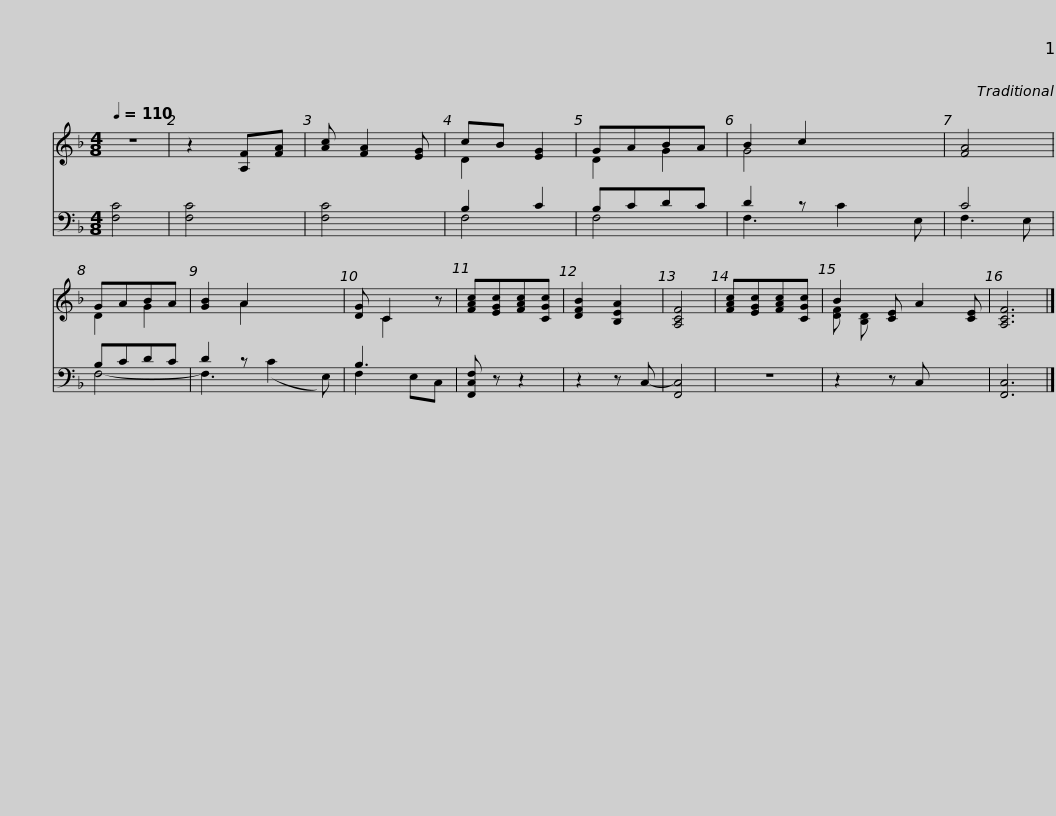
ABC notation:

X:1
%%score ( 1 2 ) ( 3 4 )
L:1/8
Q:1/4=110
M:4/8
I:linebreak $
K:F
V:1 treble
V:2 treble
V:3 bass
V:4 bass
V:1
 z4 | z2 [A,F][FA] | [Ac] [FA]2 [EG] | cB [EG]2 | GABA | %5
 B2 c2 x2 | [FA]4 | GABA | [GB]2 A2 x2 | [DG] C2 z | %10
 [FAc][EGc][FAc][CGc] |$ [DFB]2 [B,EA]2 | [A,CF]4 | [FAc][EGc][FAc][CGc] | B2 [CE] A2 [CE] | %15
 [A,CF]6 |] %16
V:2
 x4 | x4 | x4 | D2 x2 | D2 G2 | %5
 G4 x2 | x4 | D2 G2 | x2 A2 x2 | x C2 x | %10
 x4 |$ x4 | x4 | x4 | [DF] [B,D] x4 | %15
 x6 |] %16
V:3
 [F,C]4 | [F,C]4 | [F,C]4 | B,2 C2 | B,CDC | %5
 D2 z x3 | C4 | B,CDC | D2 z x3 | B,3 x | %10
 [F,,C,F,] z z2 |$ z2 z C,- | [F,,C,]4 | z4 | z2 z C,- x2 | %15
 [F,,C,]6 |] %16
V:4
 x4 | x4 | x4 | F,4 | F,4 | %5
 F,3 C2 E, | F,3 E, | F,4- | F,3 (C2 E,) | F,2 E,C,- | %10
 x4 |$ x4 | x4 | x4 | x6 | %15
 x6 |] %16
